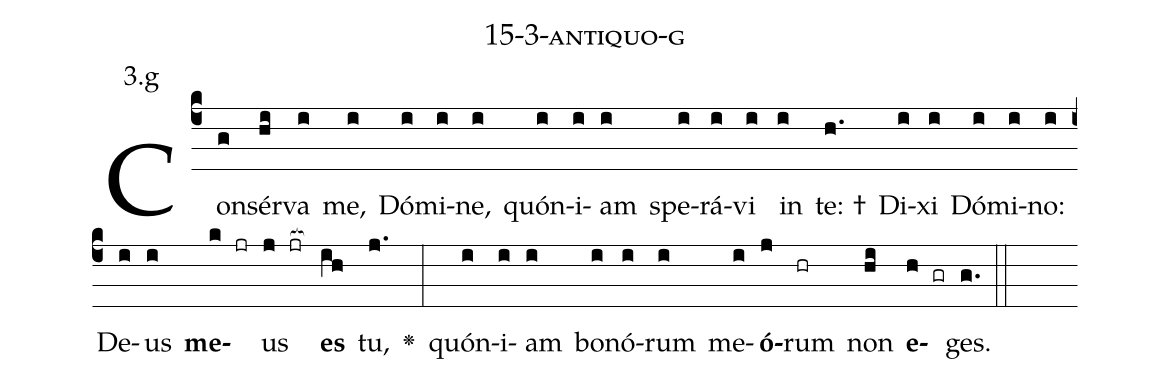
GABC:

name: 15-3-antiquo-g;
annotation: 3.g;
%%
(c4)Con(g)sér(hi)va(i) me,(i) Dó(i)mi(i)ne,(i) quón(i)i(i)am(i) spe(i)rá(i)vi(i) in(i) te: †(h.) Di(i)xi(i) Dó(i)mi(i)no:(i) De(i)us(i) <b>me</b>(k jr)us(j jr[ocb:1{]) <b>es</b>(ih[ocb:0}]) tu,(j.) <v>\greheightstar</v>(:) quón(i)i(i)am(i) bo(i)nó(i)rum(i) me(i)<b>ó</b>(j)rum(hr) non(hi) <b>e</b>(h gr)ges.(g.) (::)


%E(i) u(i) o(j) u(hi) a(h) e.(g.) (::)
